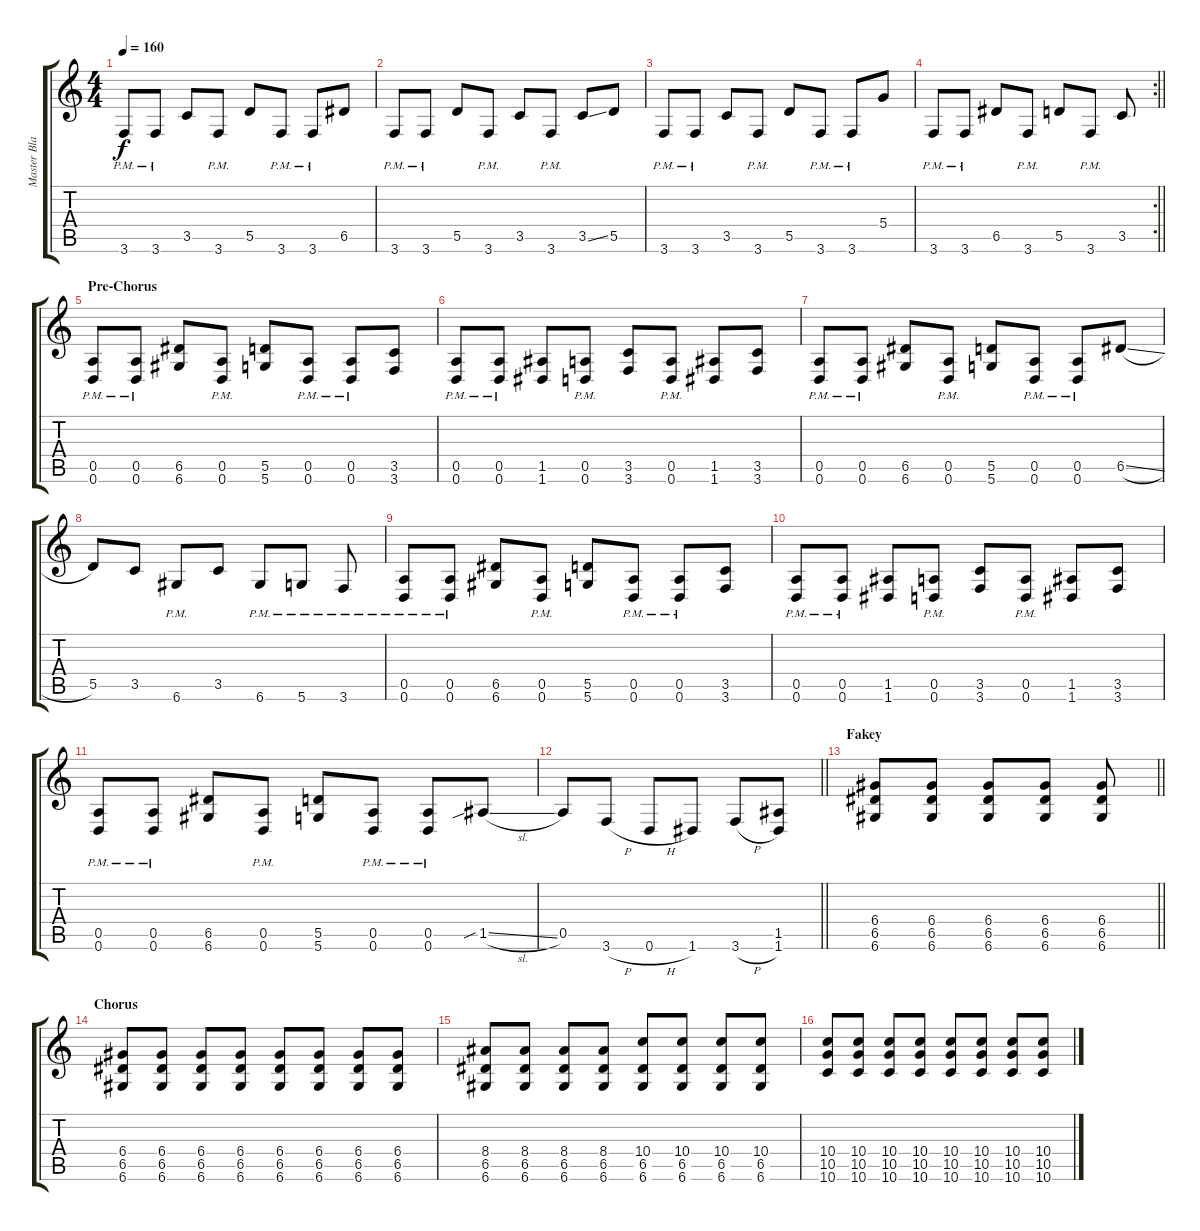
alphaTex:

\track ("Master Blaster" "Master Bla") {instrument overdrivenguitar}
\staff {score tabs}
\tuning (E4 B3 G3 D3 A2 D2) {hide}
\ts (4 4)
\tempo 160
\clef g2
\ks c
3.6{pm}.8{dy f} 3.6{pm}.8 3.5.8 3.6{pm}.8 5.5.8 3.6{pm}.8 3.6{pm}.8 6.5.8 |
3.6{pm}.8 3.6{pm}.8 5.5.8 3.6{pm}.8 3.5.8 3.6{pm}.8 3.5{ss}.8 5.5.8 |
3.6{pm}.8 3.6{pm}.8 3.5.8 3.6{pm}.8 5.5.8 3.6{pm}.8 3.6{pm}.8 5.4.8 |
\rc 2
\barLineRight lightlight
3.6{pm}.8 3.6{pm}.8 6.5.8 3.6{pm}.8 5.5.8 3.6{pm}.8 3.5.8 |
\section ("" "Pre-Chorus")
(0.5{pm} 0.6{pm}).8 (0.5{pm} 0.6{pm}).8 (6.5 6.6).8 (0.5{pm} 0.6{pm}).8 (5.5 5.6).8 (0.5{pm} 0.6{pm}).8 (0.5{pm} 0.6{pm}).8 (3.5 3.6).8 |
(0.5{pm} 0.6{pm}).8 (0.5{pm} 0.6{pm}).8 (1.5 1.6).8 (0.5{pm} 0.6{pm}).8 (3.5 3.6).8 (0.5{pm} 0.6{pm}).8 (1.5 1.6).8 (3.5 3.6).8 |
(0.5{pm} 0.6{pm}).8 (0.5{pm} 0.6{pm}).8 (6.5 6.6).8 (0.5{pm} 0.6{pm}).8 (5.5 5.6).8 (0.5{pm} 0.6{pm}).8 (0.5{pm} 0.6{pm}).8 6.5{sl}.8 |
5.5.8 3.5.8 6.6{pm}.8 3.5.8 6.6{pm}.8 5.6{pm}.8 3.6{pm}.8 |
(0.5 0.6{pm}).8 (0.5 0.6{pm}).8 (6.5 6.6).8 (0.5{pm} 0.6{pm}).8 (5.5 5.6).8 (0.5{pm} 0.6{pm}).8 (0.5{pm} 0.6{pm}).8 (3.5 3.6).8 |
(0.5{pm} 0.6{pm}).8 (0.5{pm} 0.6{pm}).8 (1.5 1.6).8 (0.5{pm} 0.6{pm}).8 (3.5 3.6).8 (0.5{pm} 0.6{pm}).8 (1.5 1.6).8 (3.5 3.6).8 |
(0.5{pm} 0.6{pm}).8 (0.5{pm} 0.6{pm}).8 (6.5 6.6).8 (0.5{pm} 0.6{pm}).8 (5.5 5.6).8 (0.5{pm} 0.6{pm}).8 (0.5{pm} 0.6{pm}).8 1.5{sib sl}.8 |
\barLineRight lightlight
0.5.8 3.6{h}.8 0.6{h}.8 1.6.8 3.6{h}.8 (1.5 1.6).8 |
\section ("" "Fakey")
\barLineRight lightlight
(6.4 6.5 6.6).8 (6.4 6.5 6.6).8 (6.4 6.5 6.6).8 (6.4 6.5 6.6).8 (6.4 6.5 6.6).8 |
\section ("" "Chorus")
(6.4 6.5 6.6).8 (6.4 6.5 6.6).8 (6.4 6.5 6.6).8 (6.4 6.5 6.6).8 (6.4 6.5 6.6).8 (6.4 6.5 6.6).8 (6.4 6.5 6.6).8 (6.4 6.5 6.6).8 |
(8.4 6.5 6.6).8 (8.4 6.5 6.6).8 (8.4 6.5 6.6).8 (8.4 6.5 6.6).8 (10.4 6.5 6.6).8 (10.4 6.5 6.6).8 (10.4 6.5 6.6).8 (10.4 6.5 6.6).8 |
(10.4 10.5 10.6).8 (10.4 10.5 10.6).8 (10.4 10.5 10.6).8 (10.4 10.5 10.6).8 (10.4 10.5 10.6).8 (10.4 10.5 10.6).8 (10.4 10.5 10.6).8 (10.4 10.5 10.6).8
